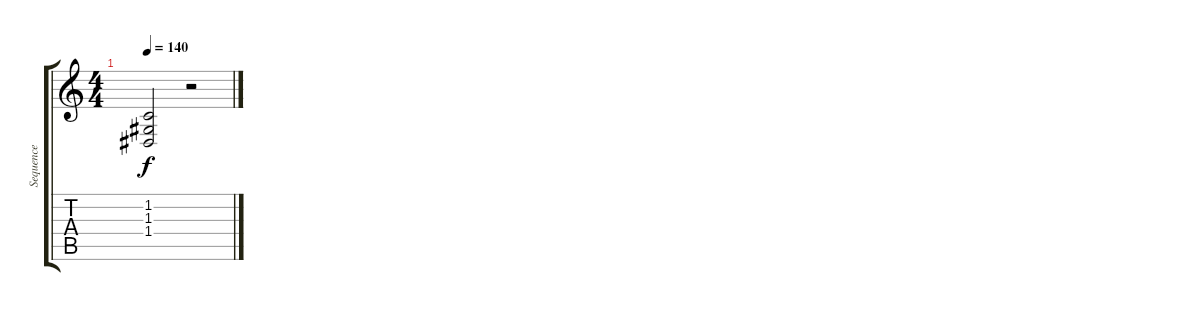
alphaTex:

\track ("Sequence" "Sequence") {instrument synthstrings1}
\staff {score tabs}
\tuning (E4 B3 G3 D3 A2 E2) {hide}
\ts (4 4)
\tempo 140
\clef g2
\ks c
(1.2{t} 1.3{t} 1.4{t}).2{dy f} r.2
